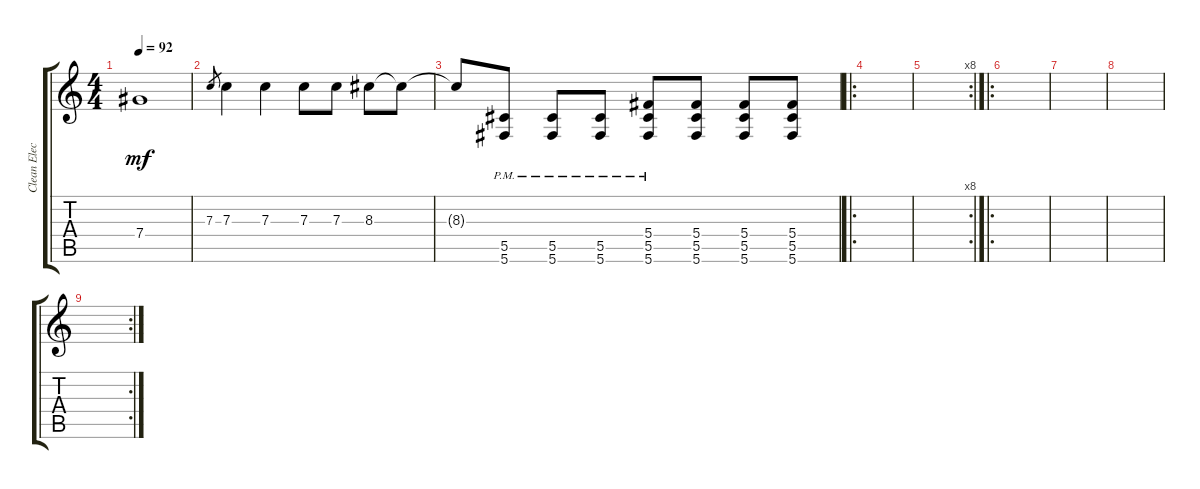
\track ("Clean Electric" "Clean Elec") {instrument electricguitarclean}
\staff {score tabs}
\tuning (Db4 Ab3 F3 Db3 Ab2 Db2) {hide}
\ts (4 4)
\tempo 92
\clef g2
\ks c
7.4{t}.1{dy mf} |
7.3.8{gr} 7.3.4 7.3.4 7.3.8 7.3.8 8.3.8 8.3{t}.8 |
8.3{t}.8 (5.5{pm} 5.6{pm}).8 (5.5{pm} 5.6{pm}).8 (5.5{pm} 5.6{pm}).8 (5.4{pm} 5.5{pm} 5.6{pm}).8 (5.4 5.5 5.6).8 (5.4 5.5 5.6).8 (5.4 5.5 5.6).8 |
\ro
|
\rc 8
|
\ro
|
|
|
\rc 2
